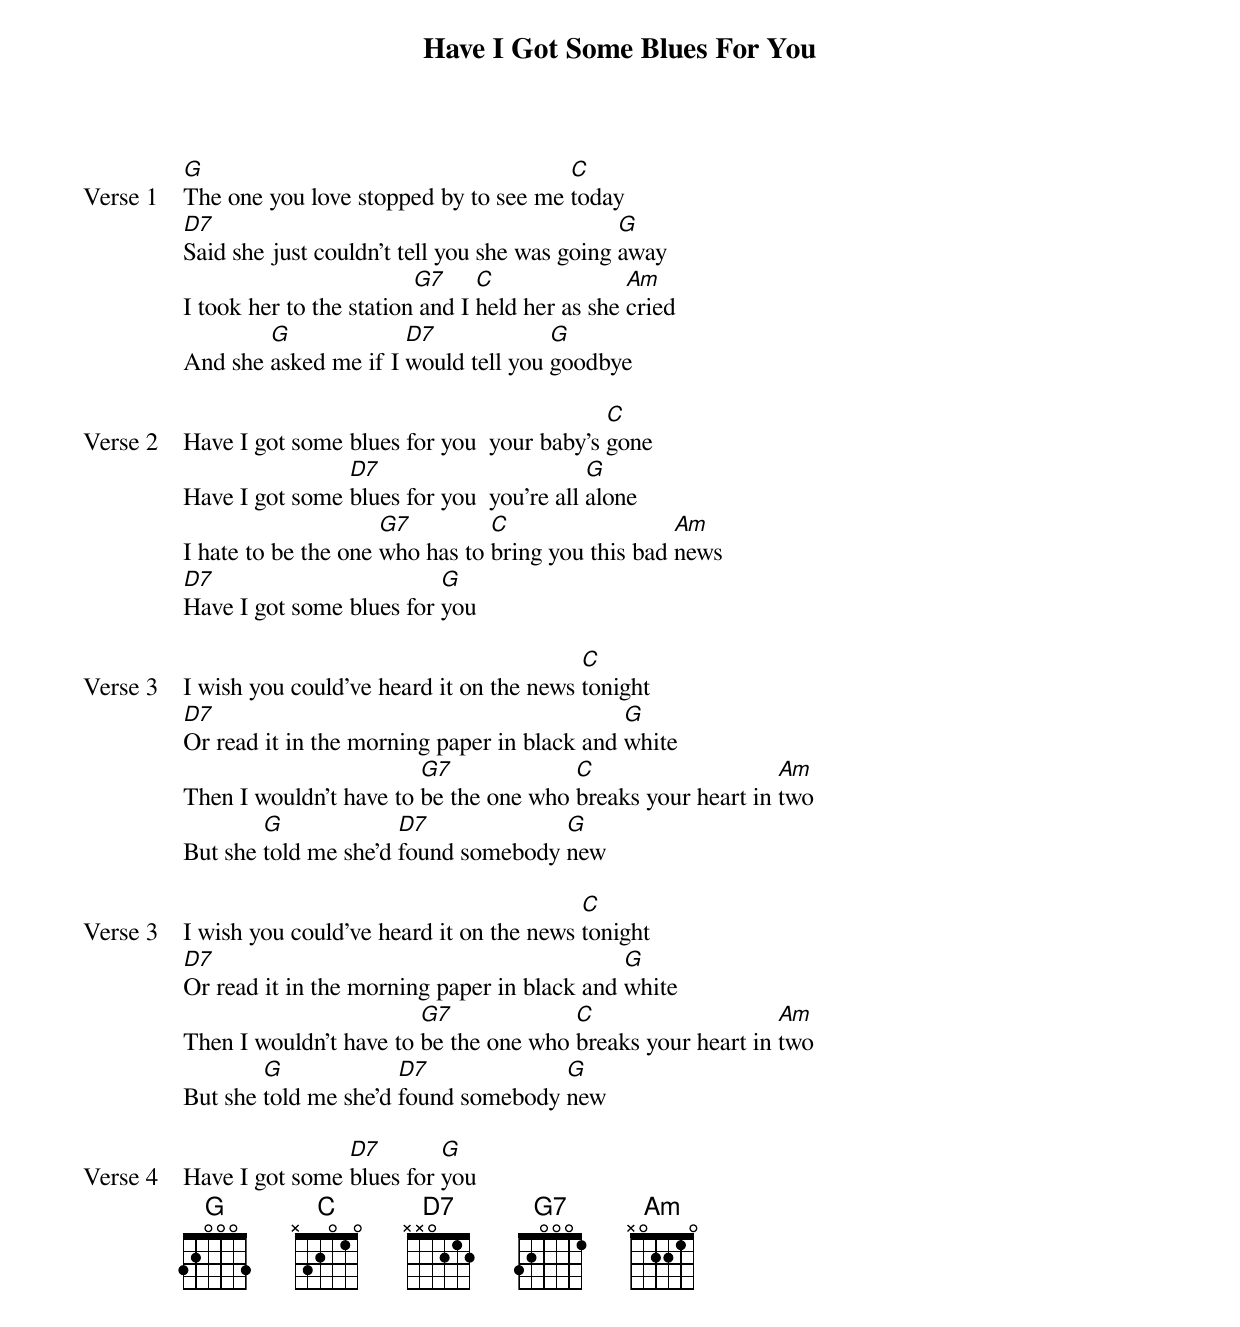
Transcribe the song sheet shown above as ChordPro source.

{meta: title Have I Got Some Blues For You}
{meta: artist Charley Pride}
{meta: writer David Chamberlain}

{start_of_verse: Verse 1}
[G]The one you love stopped by to see me [C]today
[D7]Said she just couldn't tell you she was going [G]away
I took her to the station[G7] and I [C]held her as she [Am]cried
And she [G]asked me if I [D7]would tell you [G]goodbye
{end_of_verse}

{start_of_verse: Verse 2}
Have I got some blues for you  your baby's [C]gone
Have I got some [D7]blues for you  you're all [G]alone
I hate to be the one [G7]who has to [C]bring you this bad [Am]news
[D7]Have I got some blues for [G]you
{end_of_verse}

{start_of_verse: Verse 3}
I wish you could've heard it on the news [C]tonight
[D7]Or read it in the morning paper in black and [G]white
Then I wouldn't have to [G7]be the one who [C]breaks your heart in [Am]two
But she [G]told me she'd [D7]found somebody [G]new
{end_of_verse}

{start_of_verse: Verse 3}
I wish you could've heard it on the news [C]tonight
[D7]Or read it in the morning paper in black and [G]white
Then I wouldn't have to [G7]be the one who [C]breaks your heart in [Am]two
But she [G]told me she'd [D7]found somebody [G]new
{end_of_verse}

{start_of_verse: Verse 4}
Have I got some [D7]blues for [G]you
{end_of_verse}
